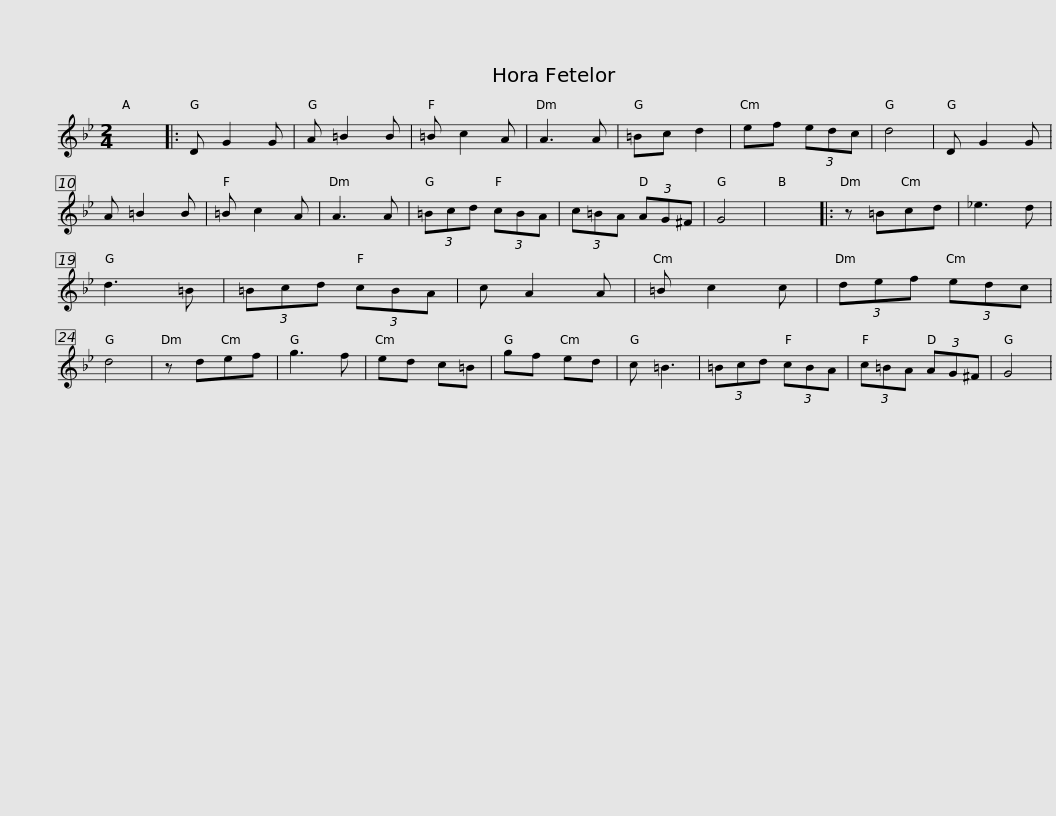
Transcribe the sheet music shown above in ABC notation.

X:1
L:1/8
M:2/4
I:linebreak $
K:Gmin
V:1 treble
V:1
 x4 |: D G2 G | A =B2 B | =B c2 A | A3 A | %5
 =Bc d2 | ef (3edc | d4 | D G2 G | A =B2 B | %10
 =B c2 A |$ A3 A | (3=Bcd (3cBA | (3c=BA (3AG^F | G4 | %15
 x4 |: z =Bcd | _e3 d | d3 =B | (3=Bcd (3cBA | %20
 c A2 A |$ =B c2 c | (3def (3edc | d4 | z def | %25
 g3 f | ed c=B | gf ed | c =B3 | (3=Bcd (3cBA | %30
 (3c=BA (3AG^F |$ G4 | %32
